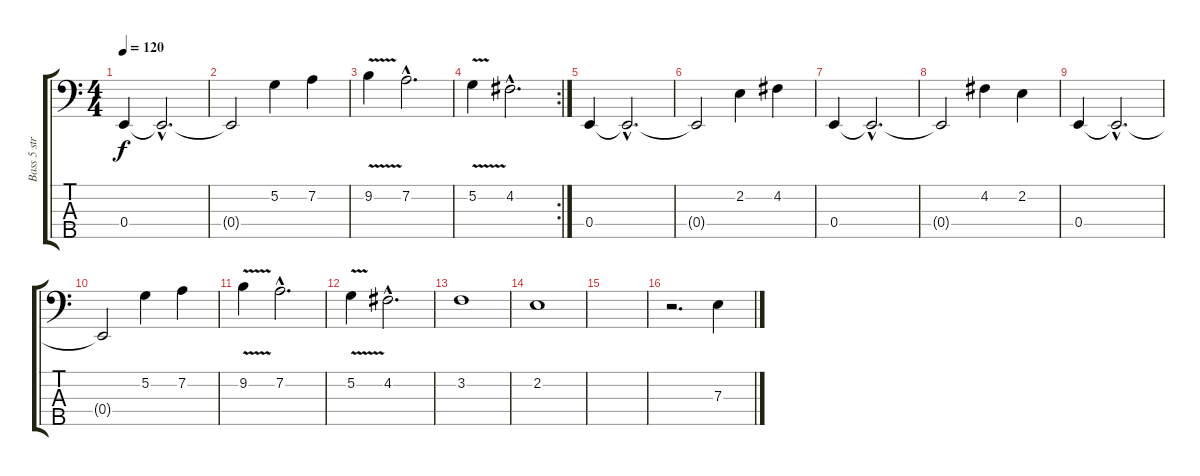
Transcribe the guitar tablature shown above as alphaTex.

\track ("Bass 5 strings" "Bass 5 str") {instrument electricbassfinger}
\staff {score tabs}
\tuning (G2 D2 A1 E1 B0) {hide}
\ts (4 4)
\tempo 120
\clef f4
\ks c
0.4.4{dy f} 0.4{hac t}.2{d} |
0.4{t}.2 5.2.4 7.2.4 |
9.2{v}.4 7.2{hac}.2{d} |
\rc 2
5.2{v}.4 4.2{hac}.2{d} |
0.4.4 0.4{hac t}.2{d} |
0.4{t}.2 2.2.4 4.2.4 |
0.4.4 0.4{hac t}.2{d} |
0.4{t}.2 4.2.4 2.2.4 |
0.4.4 0.4{hac t}.2{d} |
0.4{t}.2 5.2.4 7.2.4 |
9.2{v}.4 7.2{hac}.2{d} |
5.2{v}.4 4.2{hac}.2{d} |
3.2.1 |
2.2.1 |
|
r.2{d} 7.3.4
